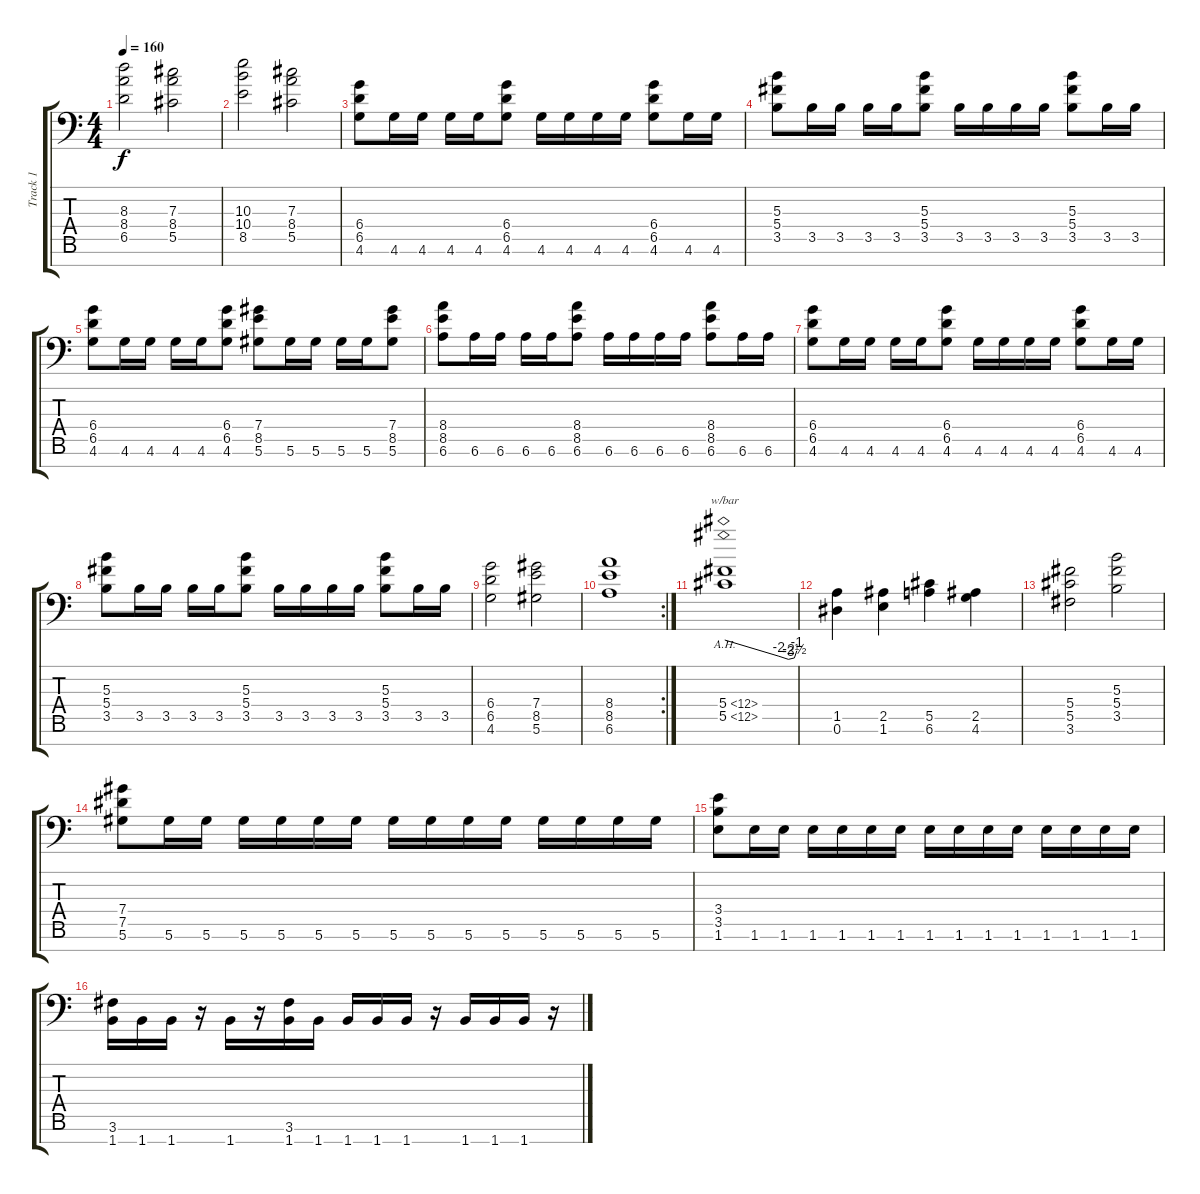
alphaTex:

\track ("Track 1" "Track 1") {instrument distortionguitar}
\staff {score tabs}
\tuning (Eb4 Bb3 Gb3 Db3 Ab2 Eb2 Bb1) {hide}
\ts (4 4)
\tempo 160
\clef f4
\ks c
(8.3 8.4 6.5).2{dy f} (7.3 8.4 5.5).2 |
(10.3 10.4 8.5).2 (7.3 8.4 5.5).2 |
(6.4 6.5 4.6).8 4.6.16 4.6.16 4.6.16 4.6.16 (6.4 6.5 4.6).8 4.6.16 4.6.16 4.6.16 4.6.16 (6.4 6.5 4.6).8 4.6.16 4.6.16 |
(5.3 5.4 3.5).8 3.5.16 3.5.16 3.5.16 3.5.16 (5.3 5.4 3.5).8 3.5.16 3.5.16 3.5.16 3.5.16 (5.3 5.4 3.5).8 3.5.16 3.5.16 |
(6.4 6.5 4.6).8 4.6.16 4.6.16 4.6.16 4.6.16 (6.4 6.5 4.6).8 (7.4 8.5 5.6).8 5.6.16 5.6.16 5.6.16 5.6.16 (7.4 8.5 5.6).8 |
(8.4 8.5 6.6).8 6.6.16 6.6.16 6.6.16 6.6.16 (8.4 8.5 6.6).8 6.6.16 6.6.16 6.6.16 6.6.16 (8.4 8.5 6.6).8 6.6.16 6.6.16 |
(6.4 6.5 4.6).8 4.6.16 4.6.16 4.6.16 4.6.16 (6.4 6.5 4.6).8 4.6.16 4.6.16 4.6.16 4.6.16 (6.4 6.5 4.6).8 4.6.16 4.6.16 |
(5.3 5.4 3.5).8 3.5.16 3.5.16 3.5.16 3.5.16 (5.3 5.4 3.5).8 3.5.16 3.5.16 3.5.16 3.5.16 (5.3 5.4 3.5).8 3.5.16 3.5.16 |
(6.4 6.5 4.6).2 (7.4 8.5 5.6).2 |
\rc 2
(8.4 8.5 6.6).1 |
(5.4{ah 7} 5.5{ah 7}).1{tbe (custom default 0 0 45 -8 53 -12 58 -10 60 -4)} |
(1.5 0.6).4 (2.5 1.6).4 (5.5 6.6).4 (2.5 4.6).4 |
(5.4 5.5 3.6).2 (5.3 5.4 3.5).2 |
(7.4 7.5 5.6).8 5.6.16 5.6.16 5.6.16 5.6.16 5.6.16 5.6.16 5.6.16 5.6.16 5.6.16 5.6.16 5.6.16 5.6.16 5.6.16 5.6.16 |
(3.4 3.5 1.6).8 1.6.16 1.6.16 1.6.16 1.6.16 1.6.16 1.6.16 1.6.16 1.6.16 1.6.16 1.6.16 1.6.16 1.6.16 1.6.16 1.6.16 |
(3.6 1.7).16 1.7.16 1.7.16 r.16 1.7.16 r.16 (3.6 1.7).16 1.7.16 1.7.16 1.7.16 1.7.16 r.16 1.7.16 1.7.16 1.7.16 r.16
